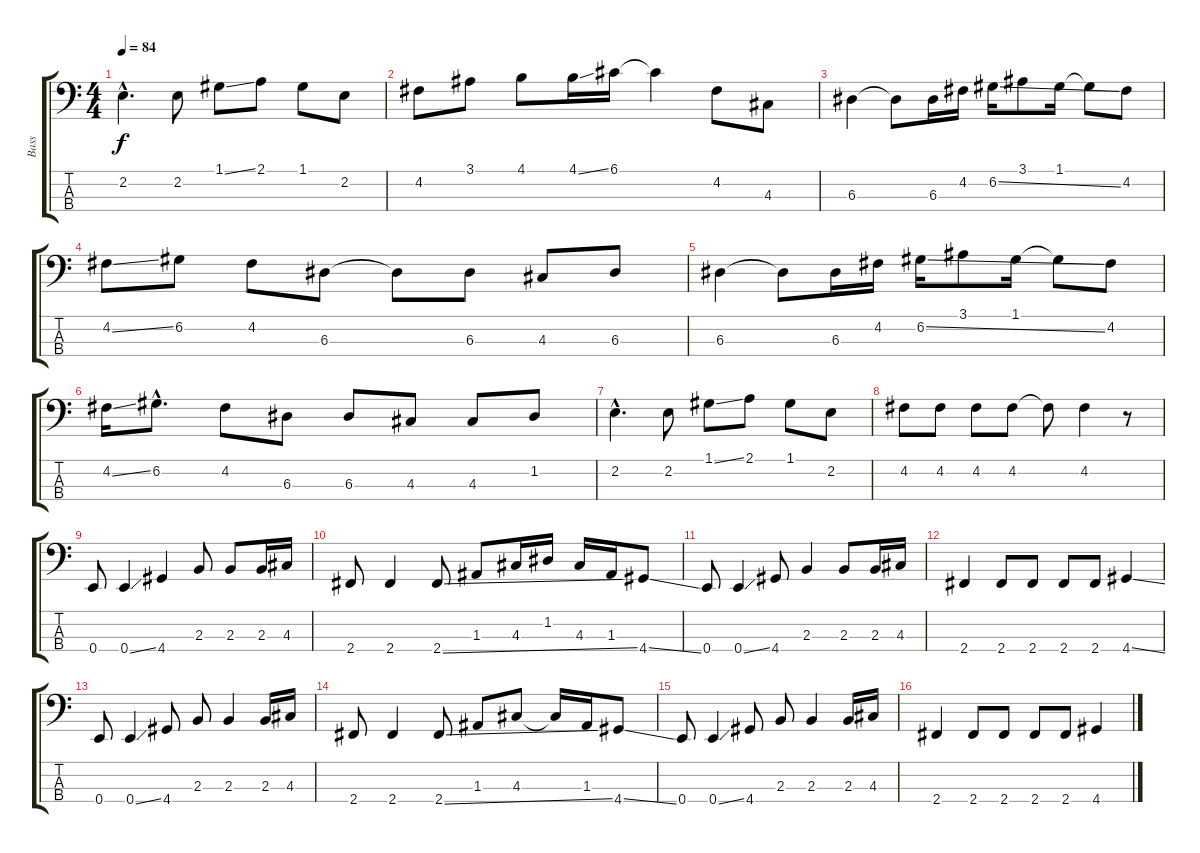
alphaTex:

\track ("Bass" "Bass") {instrument electricbasspick}
\staff {score tabs}
\tuning (G2 D2 A1 E1) {hide}
\ts (4 4)
\tempo 84
\clef f4
\ks c
2.2{hac}.4{d dy f} 2.2.8 1.1{ss}.8 2.1.8 1.1.8 2.2.8 |
4.2.8 3.1.8 4.1.8 4.1{ss}.16 6.1.16 6.1{t}.4 4.2.8 4.3.8 |
6.3.4 6.3{t}.8 6.3.16 4.2.16 6.2{ss}.16 3.1.8 1.1.16 1.1{t}.8 4.2.8 |
4.2{ss}.8 6.2.8 4.2.8 6.3.8 6.3{t}.8 6.3.8 4.3.8 6.3.8 |
6.3.4 6.3{t}.8 6.3.16 4.2.16 6.2{ss}.16 3.1.8 1.1.16 1.1{t}.8 4.2.8 |
4.2{ss}.16 6.2{hac}.8{d} 4.2.8 6.3.8 6.3.8 4.3.8 4.3.8 1.2.8 |
2.2{hac}.4{d} 2.2.8 1.1{ss}.8 2.1.8 1.1.8 2.2.8 |
4.2.8 4.2.8 4.2.8 4.2.8 4.2{t}.8 4.2.4 r.8 |
0.4.8 0.4{ss}.4 4.4.4 2.3.8 2.3.8 2.3.16 4.3.16 |
2.4.8 2.4.4 2.4{ss}.8 1.3.8 4.3.16 1.2.16 4.3.16 1.3.16 4.4{ss}.8 |
0.4.8 0.4{ss}.4 4.4.8 2.3.4 2.3.8 2.3.16 4.3.16 |
2.4.4 2.4.8 2.4.8 2.4.8 2.4.8 4.4{ss}.4 |
0.4.8 0.4{ss}.4 4.4.8 2.3.8 2.3.4 2.3.16 4.3.16 |
2.4.8 2.4.4 2.4{ss}.8 1.3.8 4.3.8 4.3{t}.16 1.3.16 4.4{ss}.8 |
0.4.8 0.4{ss}.4 4.4.8 2.3.8 2.3.4 2.3.16 4.3.16 |
2.4.4 2.4.8 2.4.8 2.4.8 2.4.8 4.4{ss}.4
